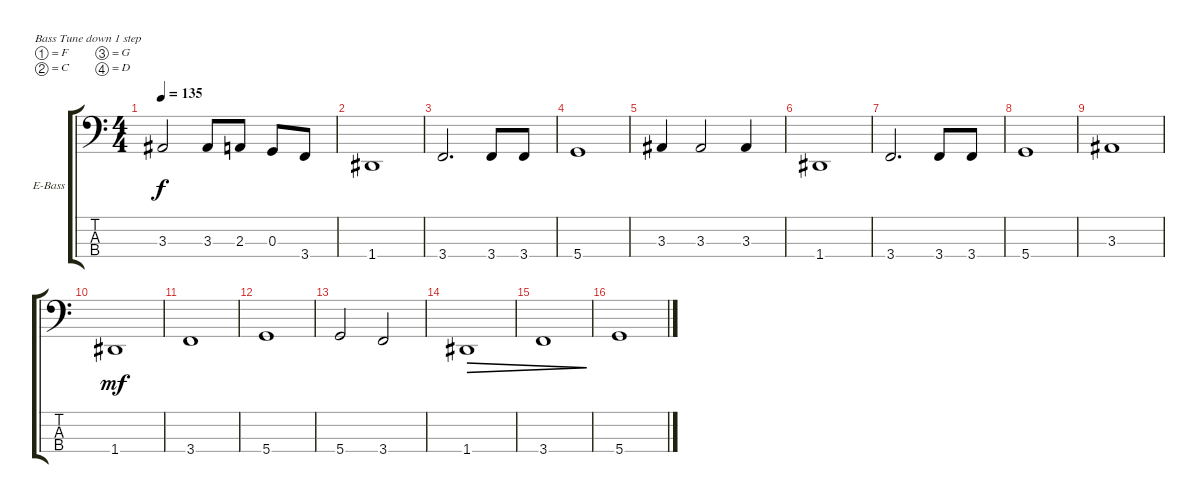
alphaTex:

\defaultSystemsLayout 4
\bracketExtendMode groupsimilarinstruments
\firstSystemTrackNameOrientation horizontal
\otherSystemsTrackNameOrientation horizontal
\track ("Electric Bass" "E-Bass") {instrument electricbassfinger}
\staff {score tabs}
\tuning (F2 C2 G1 D1)
\ts (4 4)
\tempo 135
\clef f4
\scale
0.333333
\ks c
3.3.2{dy f} 3.3.8 2.3.8 0.3.8 3.4.8 |
\scale
0.333333 1.4.1 |
\scale
0.333333 3.4.2{d} 3.4.8 3.4.8 |
\scale
0.333333 5.4.1 |
\scale
0.333333 3.3.4 3.3.2 3.3.4 |
\scale
0.333333 1.4.1 |
\scale
0.333333 3.4.2{d} 3.4.8 3.4.8 |
\scale
0.333333 5.4.1 |
\scale
0.333333 3.3.1 |
\scale
0.333333 1.4.1{dy mf} |
\scale
0.333333 3.4.1 |
\scale
0.333333 5.4.1 |
\scale
0.333333 5.4.2 3.4.2 |
\scale
0.333333 1.4.1{dec} |
\scale
0.333333 3.4.1{dec} |
\scale
0.333333 5.4.1
